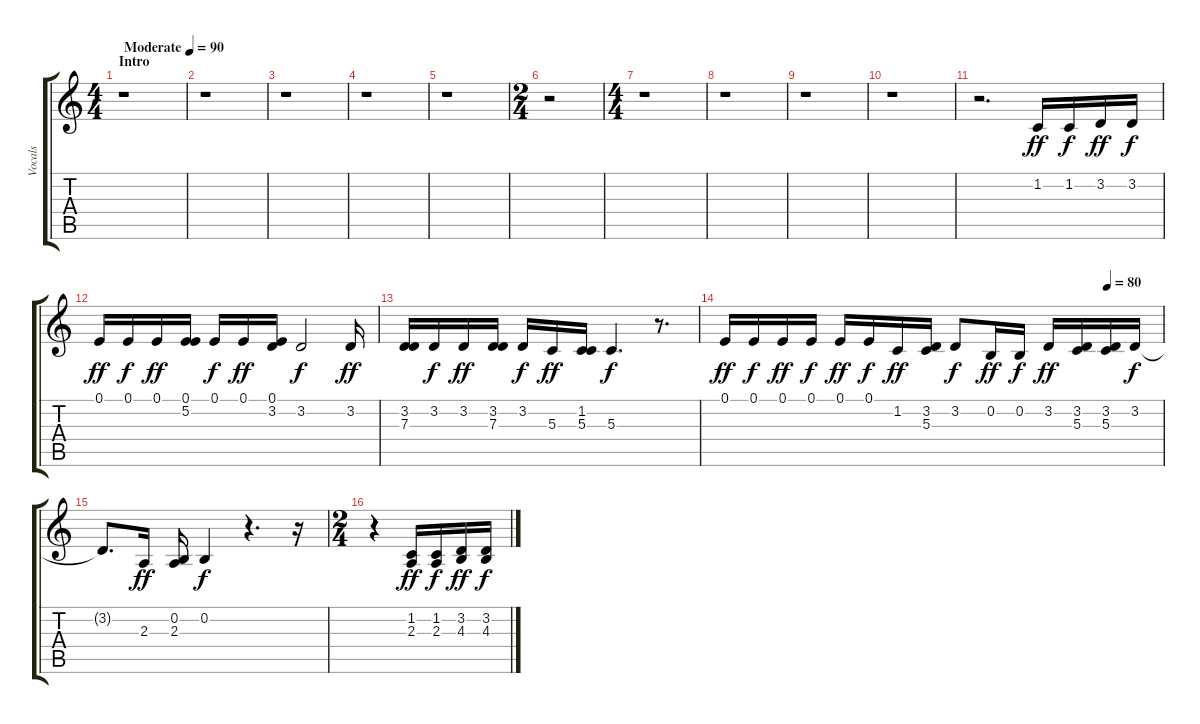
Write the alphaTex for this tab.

\track ("Vocals" "Vocals") {instrument fx5brightness}
\staff {score tabs}
\tuning (E4 B3 G3 D3 A2 E2) {hide}
\ts (4 4)
\section ("" "Intro")
\tempo (90 "Moderate")
\tempo 80
\tempo (90 "Moderate")
\clef g2
\ks c
r.1{dy ff instrument fx5brightness} |
r.1 |
r.1 |
r.1 |
r.1 |
\ts (2 4)
r.2 |
\ts (4 4)
r.1 |
r.1 |
r.1 |
r.1 |
r.2{d} 1.2.16 1.2.16{dy f} 3.2.16{dy ff} 3.2.16{dy f} |
0.1.16{dy ff} 0.1.16{dy f} 0.1.16{dy ff} (0.1 5.2).16 0.1.16{dy f} 0.1.16{dy ff} (0.1 3.2).16 3.2.2{dy f} 3.2.16{dy ff} |
(3.2 7.3).16 3.2.16{dy f} 3.2.16{dy ff} (3.2 7.3).16 3.2.16{dy f} 5.3.16{dy ff} (1.2 5.3).16 5.3.4{d dy f} r.8{d} |
\tempo (80 0.875)
0.1.16{dy ff} 0.1.16{dy f} 0.1.16{dy ff} 0.1.16{dy f} 0.1.16{dy ff} 0.1.16{dy f} 1.2.16{dy ff} (3.2 5.3).16 3.2.8{dy f} 0.2.16{dy ff} 0.2.16{dy f} 3.2.16{dy ff} (3.2 5.3).16 (3.2 5.3).16 3.2.16{dy f} |
3.2{t}.8{d} 2.3.16{dy ff} (0.2 2.3).16 0.2.4{dy f} r.4{d} r.16 |
\ts (2 4)
r.4 (1.2 2.3).16{dy ff} (1.2 2.3).16{dy f} (3.2 4.3).16{dy ff} (3.2 4.3).16{dy f}
